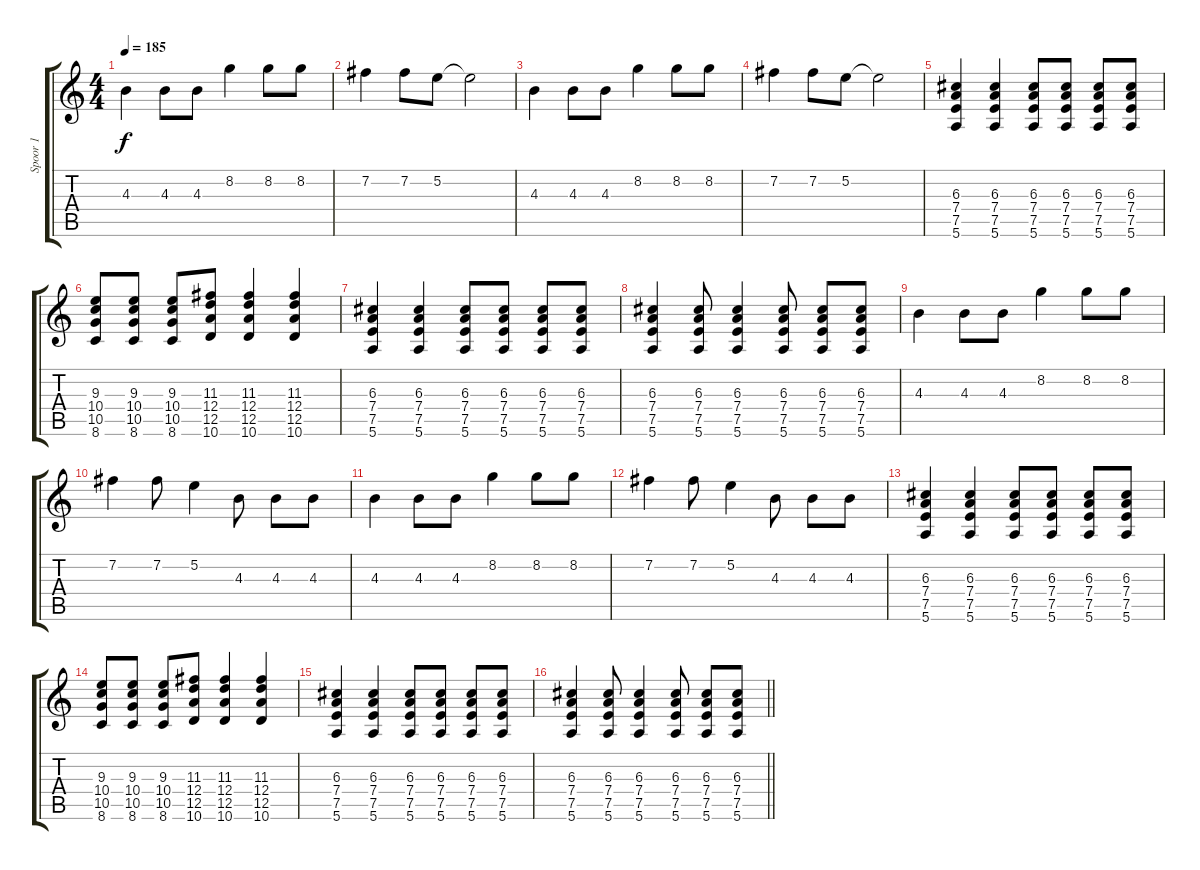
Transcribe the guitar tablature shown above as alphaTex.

\track ("Spoor 1" "Spoor 1") {instrument overdrivenguitar}
\staff {score tabs}
\tuning (E4 B3 G3 D3 A2 E2) {hide}
\ts (4 4)
\tempo 185
\clef g2
\ks c
4.3.4{dy f} 4.3.8 4.3.8 8.2.4 8.2.8 8.2.8 |
7.2.4 7.2.8 5.2.8 5.2{t}.2 |
4.3.4 4.3.8 4.3.8 8.2.4 8.2.8 8.2.8 |
7.2.4 7.2.8 5.2.8 5.2{t}.2 |
(6.3 7.4 7.5 5.6).4 (6.3 7.4 7.5 5.6).4 (6.3 7.4 7.5 5.6).8 (6.3 7.4 7.5 5.6).8 (6.3 7.4 7.5 5.6).8 (6.3 7.4 7.5 5.6).8 |
(9.3 10.4 10.5 8.6).8 (9.3 10.4 10.5 8.6).8 (9.3 10.4 10.5 8.6).8 (11.3 12.4 12.5 10.6).8 (11.3 12.4 12.5 10.6).4 (11.3 12.4 12.5 10.6).4 |
(6.3 7.4 7.5 5.6).4 (6.3 7.4 7.5 5.6).4 (6.3 7.4 7.5 5.6).8 (6.3 7.4 7.5 5.6).8 (6.3 7.4 7.5 5.6).8 (6.3 7.4 7.5 5.6).8 |
(6.3 7.4 7.5 5.6).4 (6.3 7.4 7.5 5.6).8 (6.3 7.4 7.5 5.6).4 (6.3 7.4 7.5 5.6).8 (6.3 7.4 7.5 5.6).8 (6.3 7.4 7.5 5.6).8 |
4.3.4 4.3.8 4.3.8 8.2.4 8.2.8 8.2.8 |
7.2.4 7.2.8 5.2.4 4.3.8 4.3.8 4.3.8 |
4.3.4 4.3.8 4.3.8 8.2.4 8.2.8 8.2.8 |
7.2.4 7.2.8 5.2.4 4.3.8 4.3.8 4.3.8 |
(6.3 7.4 7.5 5.6).4 (6.3 7.4 7.5 5.6).4 (6.3 7.4 7.5 5.6).8 (6.3 7.4 7.5 5.6).8 (6.3 7.4 7.5 5.6).8 (6.3 7.4 7.5 5.6).8 |
(9.3 10.4 10.5 8.6).8 (9.3 10.4 10.5 8.6).8 (9.3 10.4 10.5 8.6).8 (11.3 12.4 12.5 10.6).8 (11.3 12.4 12.5 10.6).4 (11.3 12.4 12.5 10.6).4 |
(6.3 7.4 7.5 5.6).4 (6.3 7.4 7.5 5.6).4 (6.3 7.4 7.5 5.6).8 (6.3 7.4 7.5 5.6).8 (6.3 7.4 7.5 5.6).8 (6.3 7.4 7.5 5.6).8 |
\barLineRight lightlight
(6.3 7.4 7.5 5.6).4 (6.3 7.4 7.5 5.6).8 (6.3 7.4 7.5 5.6).4 (6.3 7.4 7.5 5.6).8 (6.3 7.4 7.5 5.6).8 (6.3 7.4 7.5 5.6).8
